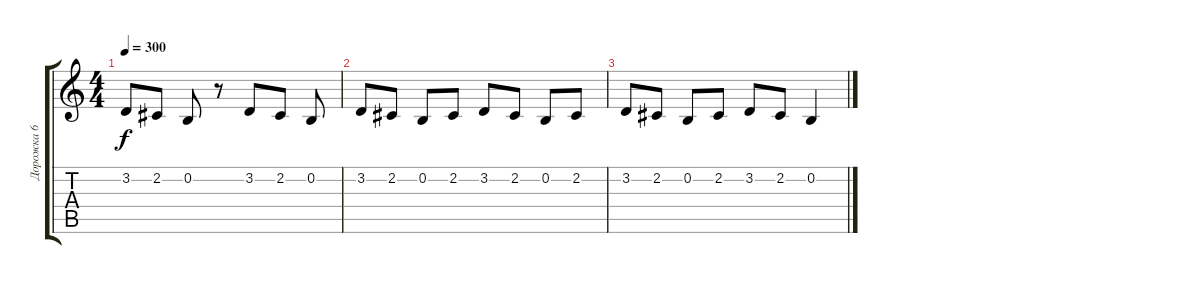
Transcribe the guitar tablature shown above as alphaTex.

\track ("Дорожка 6" "Дорожка 6") {instrument churchorgan}
\staff {score tabs}
\tuning (E4 B3 G3 D3 A2 E2) {hide}
\ts (4 4)
\tempo 300
\clef g2
\ks c
3.2.8{dy f} 2.2.8 0.2.8 r.8 3.2.8 2.2.8 0.2.8 |
3.2.8 2.2.8 0.2.8 2.2.8 3.2.8 2.2.8 0.2.8 2.2.8 |
3.2.8 2.2.8 0.2.8 2.2.8 3.2.8 2.2.8 0.2.4
